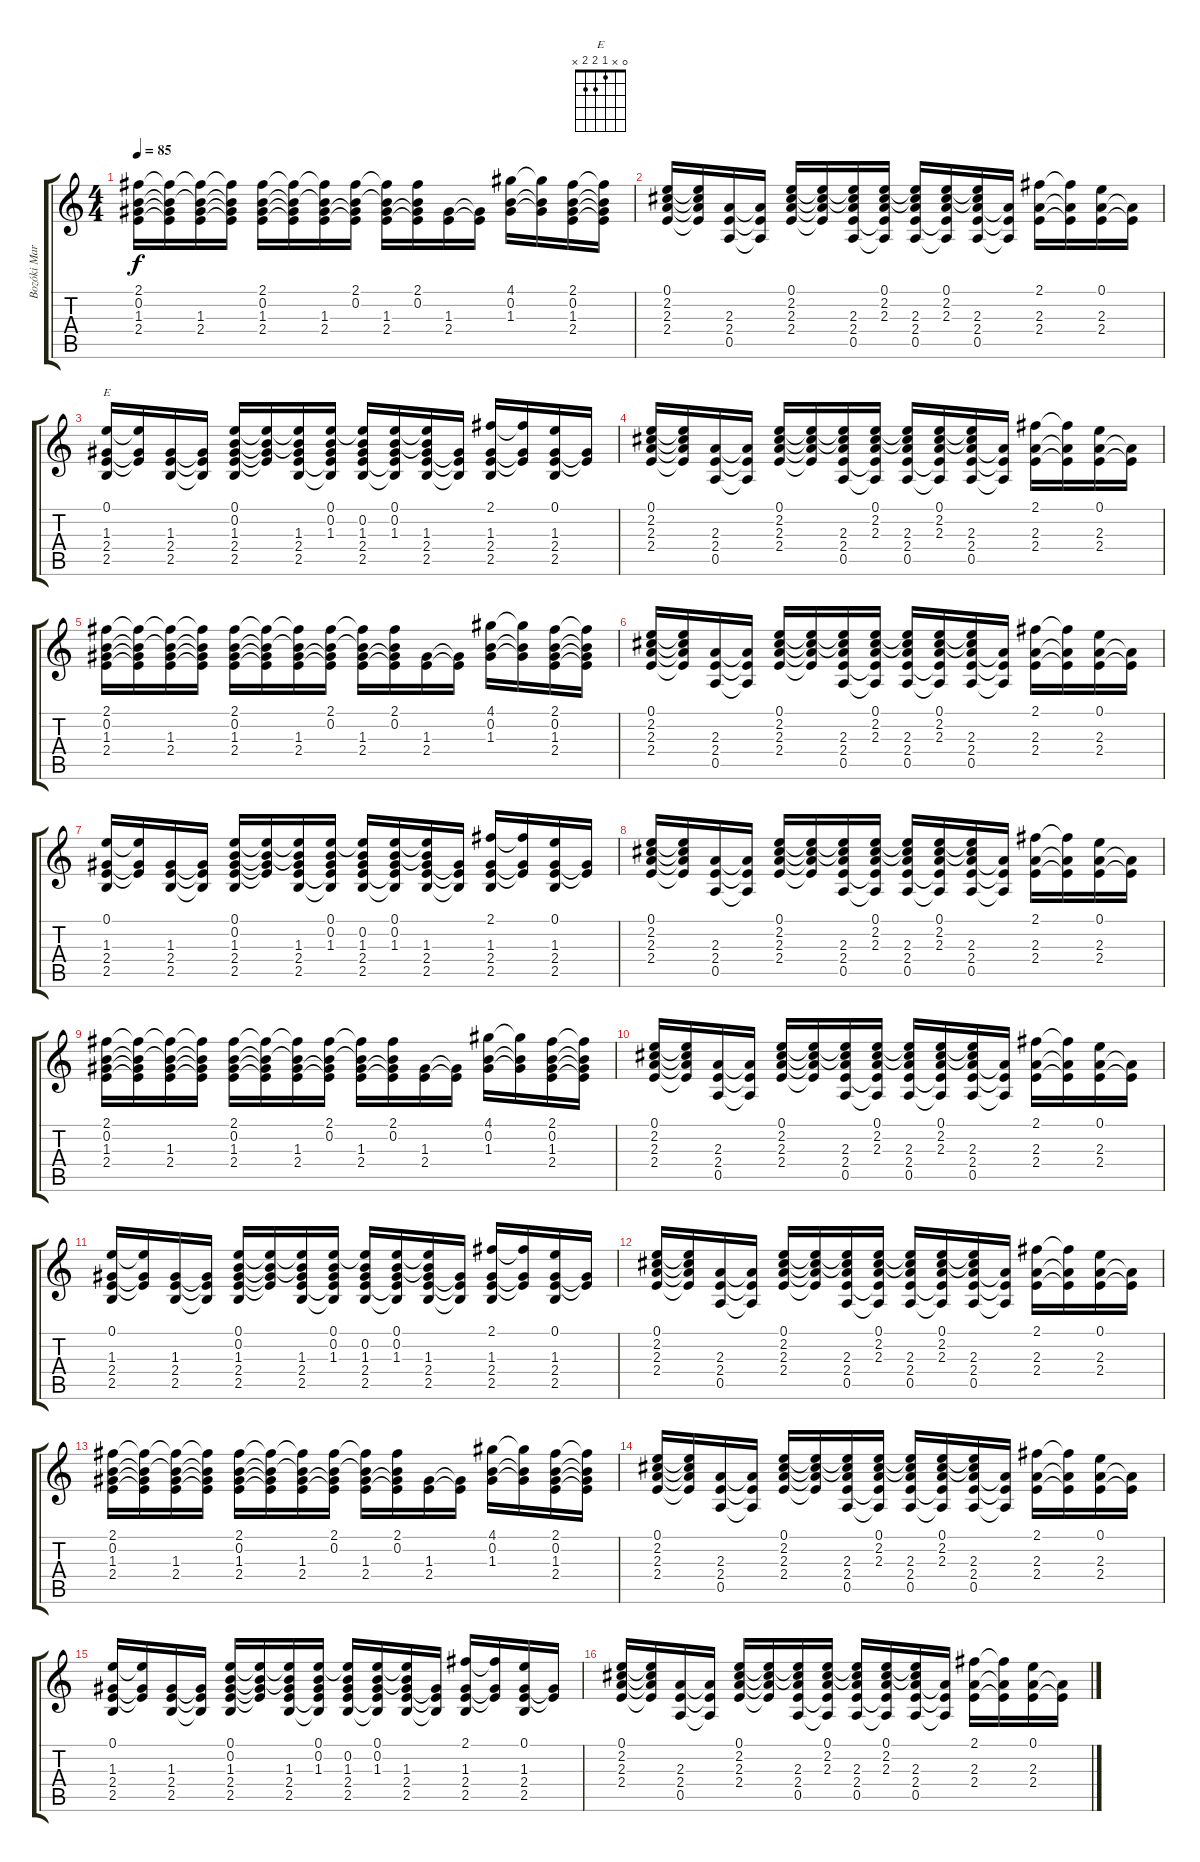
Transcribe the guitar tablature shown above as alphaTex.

\track ("Bozóki Marci - Akkordgitár" "Bozóki Mar") {instrument acousticguitarnylon}
\staff {score tabs}
\tuning (E4 B3 G3 D3 A2 E2) {hide}
\chord ("E" 0 x 1 2 2 x)
\ts (4 4)
\tempo 85
\clef g2
\ks c
(2.1 0.2 1.3 2.4).16{dy f} (2.1{t} 0.2{t} 1.3{t} 2.4{t}).16 (2.1{t} 0.2{t} 1.3 2.4).16 (2.1{t} 0.2{t} 1.3{t} 2.4{t}).16 (2.1 0.2 1.3 2.4).16 (2.1{t} 0.2{t} 1.3{t} 2.4{t}).16 (2.1{t} 0.2{t} 1.3 2.4).16 (2.1 0.2 1.3{t} 2.4{t}).16 (2.1{t} 0.2{t} 1.3 2.4).16 (2.1 0.2 1.3{t} 2.4{t}).16 (1.3 2.4).16 (1.3{t} 2.4{t}).16 (4.1 0.2 1.3).16 (4.1{t} 0.2{t} 1.3{t}).16 (2.1 0.2 1.3 2.4).16 (2.1{t} 0.2{t} 1.3{t} 2.4{t}).16 |
(0.1 2.2 2.3 2.4).16 (0.1{t} 2.2{t} 2.3{t} 2.4{t}).16 (2.3 2.4 0.5).16 (2.3{t} 2.4{t} 0.5{t}).16 (0.1 2.2 2.3 2.4).16 (0.1{t} 2.2{t} 2.3{t} 2.4{t}).16 (0.1{t} 2.2{t} 2.3 2.4 0.5).16 (0.1 2.2 2.3 2.4{t} 0.5{t}).16 (0.1{t} 2.2{t} 2.3 2.4 0.5).16 (0.1 2.2 2.3 2.4{t} 0.5{t}).16 (0.1{t} 2.2{t} 2.3 2.4 0.5).16 (2.3{t} 2.4{t} 0.5{t}).16 (2.1 2.3 2.4).16 (2.1{t} 2.3{t} 2.4{t}).16 (0.1 2.3 2.4).16 (2.3{t} 2.4{t}).16 |
(0.1 1.3 2.4 2.5).16{ch "E"} (0.1{t} 1.3{t} 2.4{t}).16 (1.3 2.4 2.5).16 (1.3{t} 2.4{t} 2.5{t}).16 (0.1 0.2 1.3 2.4 2.5).16 (0.1{t} 0.2{t} 1.3{t} 2.4{t}).16 (0.1{t} 0.2{t} 1.3 2.4 2.5).16 (0.1 0.2 1.3 2.4{t} 2.5{t}).16 (0.1{t} 0.2 1.3 2.4 2.5).16 (0.1 0.2 1.3 2.4{t} 2.5{t}).16 (0.1{t} 0.2{t} 1.3 2.4 2.5).16 (1.3{t} 2.4{t} 2.5{t}).16 (2.1 1.3 2.4 2.5).16 (2.1{t} 1.3{t} 2.4{t}).16 (0.1 1.3 2.4 2.5).16 (1.3{t} 2.4{t}).16 |
(0.1 2.2 2.3 2.4).16 (0.1{t} 2.2{t} 2.3{t} 2.4{t}).16 (2.3 2.4 0.5).16 (2.3{t} 2.4{t} 0.5{t}).16 (0.1 2.2 2.3 2.4).16 (0.1{t} 2.2{t} 2.3{t} 2.4{t}).16 (0.1{t} 2.2{t} 2.3 2.4 0.5).16 (0.1 2.2 2.3 2.4{t} 0.5{t}).16 (0.1{t} 2.2{t} 2.3 2.4 0.5).16 (0.1 2.2 2.3 2.4{t} 0.5{t}).16 (0.1{t} 2.2{t} 2.3 2.4 0.5).16 (2.3{t} 2.4{t} 0.5{t}).16 (2.1 2.3 2.4).16 (2.1{t} 2.3{t} 2.4{t}).16 (0.1 2.3 2.4).16 (2.3{t} 2.4{t}).16 |
(2.1 0.2 1.3 2.4).16 (2.1{t} 0.2{t} 1.3{t} 2.4{t}).16 (2.1{t} 0.2{t} 1.3 2.4).16 (2.1{t} 0.2{t} 1.3{t} 2.4{t}).16 (2.1 0.2 1.3 2.4).16 (2.1{t} 0.2{t} 1.3{t} 2.4{t}).16 (2.1{t} 0.2{t} 1.3 2.4).16 (2.1 0.2 1.3{t} 2.4{t}).16 (2.1{t} 0.2{t} 1.3 2.4).16 (2.1 0.2 1.3{t} 2.4{t}).16 (1.3 2.4).16 (1.3{t} 2.4{t}).16 (4.1 0.2 1.3).16 (4.1{t} 0.2{t} 1.3{t}).16 (2.1 0.2 1.3 2.4).16 (2.1{t} 0.2{t} 1.3{t} 2.4{t}).16 |
(0.1 2.2 2.3 2.4).16 (0.1{t} 2.2{t} 2.3{t} 2.4{t}).16 (2.3 2.4 0.5).16 (2.3{t} 2.4{t} 0.5{t}).16 (0.1 2.2 2.3 2.4).16 (0.1{t} 2.2{t} 2.3{t} 2.4{t}).16 (0.1{t} 2.2{t} 2.3 2.4 0.5).16 (0.1 2.2 2.3 2.4{t} 0.5{t}).16 (0.1{t} 2.2{t} 2.3 2.4 0.5).16 (0.1 2.2 2.3 2.4{t} 0.5{t}).16 (0.1{t} 2.2{t} 2.3 2.4 0.5).16 (2.3{t} 2.4{t} 0.5{t}).16 (2.1 2.3 2.4).16 (2.1{t} 2.3{t} 2.4{t}).16 (0.1 2.3 2.4).16 (2.3{t} 2.4{t}).16 |
(0.1 1.3 2.4 2.5).16 (0.1{t} 1.3{t} 2.4{t}).16 (1.3 2.4 2.5).16 (1.3{t} 2.4{t} 2.5{t}).16 (0.1 0.2 1.3 2.4 2.5).16 (0.1{t} 0.2{t} 1.3{t} 2.4{t}).16 (0.1{t} 0.2{t} 1.3 2.4 2.5).16 (0.1 0.2 1.3 2.4{t} 2.5{t}).16 (0.1{t} 0.2 1.3 2.4 2.5).16 (0.1 0.2 1.3 2.4{t} 2.5{t}).16 (0.1{t} 0.2{t} 1.3 2.4 2.5).16 (1.3{t} 2.4{t} 2.5{t}).16 (2.1 1.3 2.4 2.5).16 (2.1{t} 1.3{t} 2.4{t}).16 (0.1 1.3 2.4 2.5).16 (1.3{t} 2.4{t}).16 |
(0.1 2.2 2.3 2.4).16 (0.1{t} 2.2{t} 2.3{t} 2.4{t}).16 (2.3 2.4 0.5).16 (2.3{t} 2.4{t} 0.5{t}).16 (0.1 2.2 2.3 2.4).16 (0.1{t} 2.2{t} 2.3{t} 2.4{t}).16 (0.1{t} 2.2{t} 2.3 2.4 0.5).16 (0.1 2.2 2.3 2.4{t} 0.5{t}).16 (0.1{t} 2.2{t} 2.3 2.4 0.5).16 (0.1 2.2 2.3 2.4{t} 0.5{t}).16 (0.1{t} 2.2{t} 2.3 2.4 0.5).16 (2.3{t} 2.4{t} 0.5{t}).16 (2.1 2.3 2.4).16 (2.1{t} 2.3{t} 2.4{t}).16 (0.1 2.3 2.4).16 (2.3{t} 2.4{t}).16 |
(2.1 0.2 1.3 2.4).16 (2.1{t} 0.2{t} 1.3{t} 2.4{t}).16 (2.1{t} 0.2{t} 1.3 2.4).16 (2.1{t} 0.2{t} 1.3{t} 2.4{t}).16 (2.1 0.2 1.3 2.4).16 (2.1{t} 0.2{t} 1.3{t} 2.4{t}).16 (2.1{t} 0.2{t} 1.3 2.4).16 (2.1 0.2 1.3{t} 2.4{t}).16 (2.1{t} 0.2{t} 1.3 2.4).16 (2.1 0.2 1.3{t} 2.4{t}).16 (1.3 2.4).16 (1.3{t} 2.4{t}).16 (4.1 0.2 1.3).16 (4.1{t} 0.2{t} 1.3{t}).16 (2.1 0.2 1.3 2.4).16 (2.1{t} 0.2{t} 1.3{t} 2.4{t}).16 |
(0.1 2.2 2.3 2.4).16 (0.1{t} 2.2{t} 2.3{t} 2.4{t}).16 (2.3 2.4 0.5).16 (2.3{t} 2.4{t} 0.5{t}).16 (0.1 2.2 2.3 2.4).16 (0.1{t} 2.2{t} 2.3{t} 2.4{t}).16 (0.1{t} 2.2{t} 2.3 2.4 0.5).16 (0.1 2.2 2.3 2.4{t} 0.5{t}).16 (0.1{t} 2.2{t} 2.3 2.4 0.5).16 (0.1 2.2 2.3 2.4{t} 0.5{t}).16 (0.1{t} 2.2{t} 2.3 2.4 0.5).16 (2.3{t} 2.4{t} 0.5{t}).16 (2.1 2.3 2.4).16 (2.1{t} 2.3{t} 2.4{t}).16 (0.1 2.3 2.4).16 (2.3{t} 2.4{t}).16 |
(0.1 1.3 2.4 2.5).16 (0.1{t} 1.3{t} 2.4{t}).16 (1.3 2.4 2.5).16 (1.3{t} 2.4{t} 2.5{t}).16 (0.1 0.2 1.3 2.4 2.5).16 (0.1{t} 0.2{t} 1.3{t} 2.4{t}).16 (0.1{t} 0.2{t} 1.3 2.4 2.5).16 (0.1 0.2 1.3 2.4{t} 2.5{t}).16 (0.1{t} 0.2 1.3 2.4 2.5).16 (0.1 0.2 1.3 2.4{t} 2.5{t}).16 (0.1{t} 0.2{t} 1.3 2.4 2.5).16 (1.3{t} 2.4{t} 2.5{t}).16 (2.1 1.3 2.4 2.5).16 (2.1{t} 1.3{t} 2.4{t}).16 (0.1 1.3 2.4 2.5).16 (1.3{t} 2.4{t}).16 |
(0.1 2.2 2.3 2.4).16 (0.1{t} 2.2{t} 2.3{t} 2.4{t}).16 (2.3 2.4 0.5).16 (2.3{t} 2.4{t} 0.5{t}).16 (0.1 2.2 2.3 2.4).16 (0.1{t} 2.2{t} 2.3{t} 2.4{t}).16 (0.1{t} 2.2{t} 2.3 2.4 0.5).16 (0.1 2.2 2.3 2.4{t} 0.5{t}).16 (0.1{t} 2.2{t} 2.3 2.4 0.5).16 (0.1 2.2 2.3 2.4{t} 0.5{t}).16 (0.1{t} 2.2{t} 2.3 2.4 0.5).16 (2.3{t} 2.4{t} 0.5{t}).16 (2.1 2.3 2.4).16 (2.1{t} 2.3{t} 2.4{t}).16 (0.1 2.3 2.4).16 (2.3{t} 2.4{t}).16 |
(2.1 0.2 1.3 2.4).16 (2.1{t} 0.2{t} 1.3{t} 2.4{t}).16 (2.1{t} 0.2{t} 1.3 2.4).16 (2.1{t} 0.2{t} 1.3{t} 2.4{t}).16 (2.1 0.2 1.3 2.4).16 (2.1{t} 0.2{t} 1.3{t} 2.4{t}).16 (2.1{t} 0.2{t} 1.3 2.4).16 (2.1 0.2 1.3{t} 2.4{t}).16 (2.1{t} 0.2{t} 1.3 2.4).16 (2.1 0.2 1.3{t} 2.4{t}).16 (1.3 2.4).16 (1.3{t} 2.4{t}).16 (4.1 0.2 1.3).16 (4.1{t} 0.2{t} 1.3{t}).16 (2.1 0.2 1.3 2.4).16 (2.1{t} 0.2{t} 1.3{t} 2.4{t}).16 |
(0.1 2.2 2.3 2.4).16 (0.1{t} 2.2{t} 2.3{t} 2.4{t}).16 (2.3 2.4 0.5).16 (2.3{t} 2.4{t} 0.5{t}).16 (0.1 2.2 2.3 2.4).16 (0.1{t} 2.2{t} 2.3{t} 2.4{t}).16 (0.1{t} 2.2{t} 2.3 2.4 0.5).16 (0.1 2.2 2.3 2.4{t} 0.5{t}).16 (0.1{t} 2.2{t} 2.3 2.4 0.5).16 (0.1 2.2 2.3 2.4{t} 0.5{t}).16 (0.1{t} 2.2{t} 2.3 2.4 0.5).16 (2.3{t} 2.4{t} 0.5{t}).16 (2.1 2.3 2.4).16 (2.1{t} 2.3{t} 2.4{t}).16 (0.1 2.3 2.4).16 (2.3{t} 2.4{t}).16 |
(0.1 1.3 2.4 2.5).16 (0.1{t} 1.3{t} 2.4{t}).16 (1.3 2.4 2.5).16 (1.3{t} 2.4{t} 2.5{t}).16 (0.1 0.2 1.3 2.4 2.5).16 (0.1{t} 0.2{t} 1.3{t} 2.4{t}).16 (0.1{t} 0.2{t} 1.3 2.4 2.5).16 (0.1 0.2 1.3 2.4{t} 2.5{t}).16 (0.1{t} 0.2 1.3 2.4 2.5).16 (0.1 0.2 1.3 2.4{t} 2.5{t}).16 (0.1{t} 0.2{t} 1.3 2.4 2.5).16 (1.3{t} 2.4{t} 2.5{t}).16 (2.1 1.3 2.4 2.5).16 (2.1{t} 1.3{t} 2.4{t}).16 (0.1 1.3 2.4 2.5).16 (1.3{t} 2.4{t}).16 |
(0.1 2.2 2.3 2.4).16 (0.1{t} 2.2{t} 2.3{t} 2.4{t}).16 (2.3 2.4 0.5).16 (2.3{t} 2.4{t} 0.5{t}).16 (0.1 2.2 2.3 2.4).16 (0.1{t} 2.2{t} 2.3{t} 2.4{t}).16 (0.1{t} 2.2{t} 2.3 2.4 0.5).16 (0.1 2.2 2.3 2.4{t} 0.5{t}).16 (0.1{t} 2.2{t} 2.3 2.4 0.5).16 (0.1 2.2 2.3 2.4{t} 0.5{t}).16 (0.1{t} 2.2{t} 2.3 2.4 0.5).16 (2.3{t} 2.4{t} 0.5{t}).16 (2.1 2.3 2.4).16 (2.1{t} 2.3{t} 2.4{t}).16 (0.1 2.3 2.4).16 (2.3{t} 2.4{t}).16
